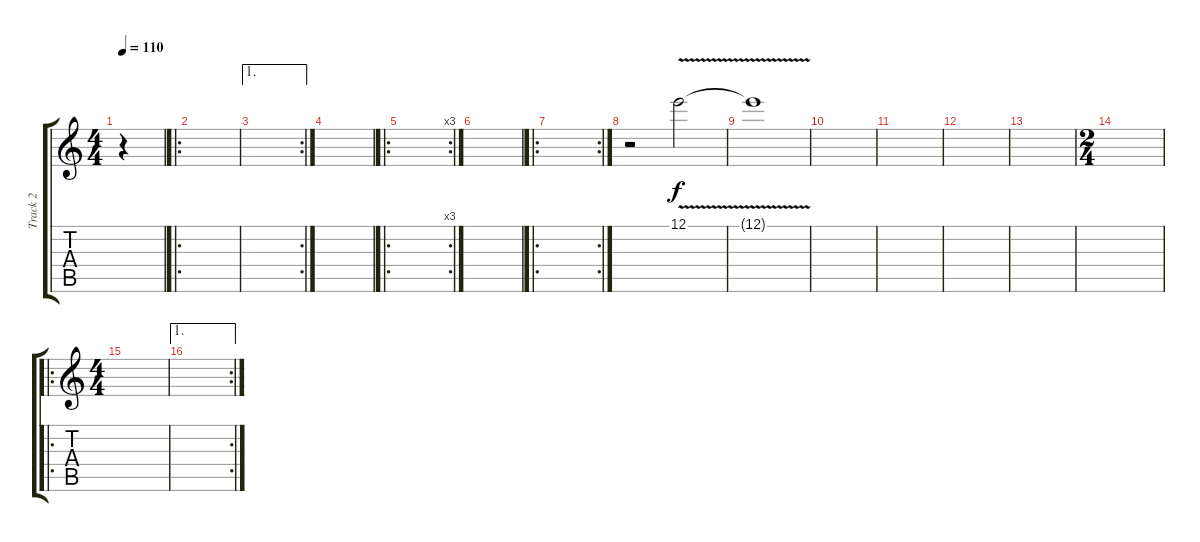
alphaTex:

\track ("Track 2" "Track 2") {instrument distortionguitar}
\staff {score tabs}
\tuning (E4 B3 G3 D3 A2 D2) {hide}
\ts (4 4)
\tempo 110
\clef g2
\ks c
r.4{dy f instrument distortionguitar} |
\ro
|
\ae 1
\rc 2
|
|
\ro
\rc 3
|
|
\ro
\rc 2
|
r.2{volume 0} 12.1{v}.2{volume 13} |
12.1{t}.1 |
|
|
|
|
\ts (2 4)
|
\ro
\ts (4 4)
|
\ae 1
\rc 2
